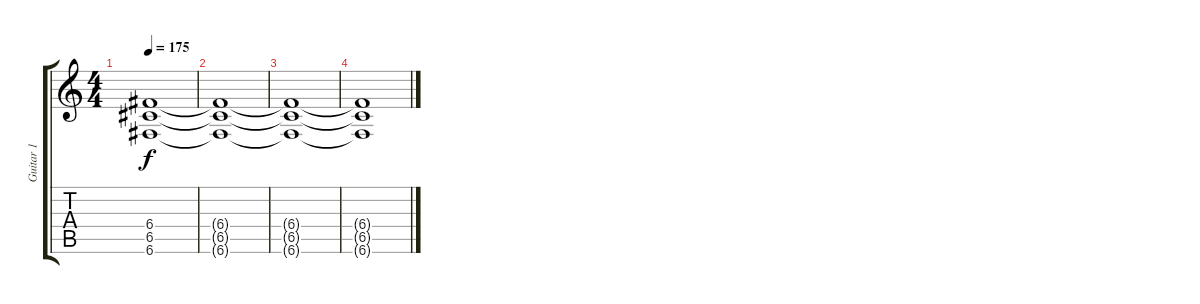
\track ("Guitar 1" "Guitar 1") {instrument distortionguitar}
\staff {score tabs}
\tuning (D4 A3 F3 C3 G2 C2) {hide}
\ts (4 4)
\tempo 175
\clef g2
\ks c
(6.4{t} 6.5{t} 6.6{t}).1{dy f} |
(6.4{t} 6.5{t} 6.6{t}).1 |
(6.4{t} 6.5{t} 6.6{t}).1 |
(6.4{t} 6.5{t} 6.6{t}).1
